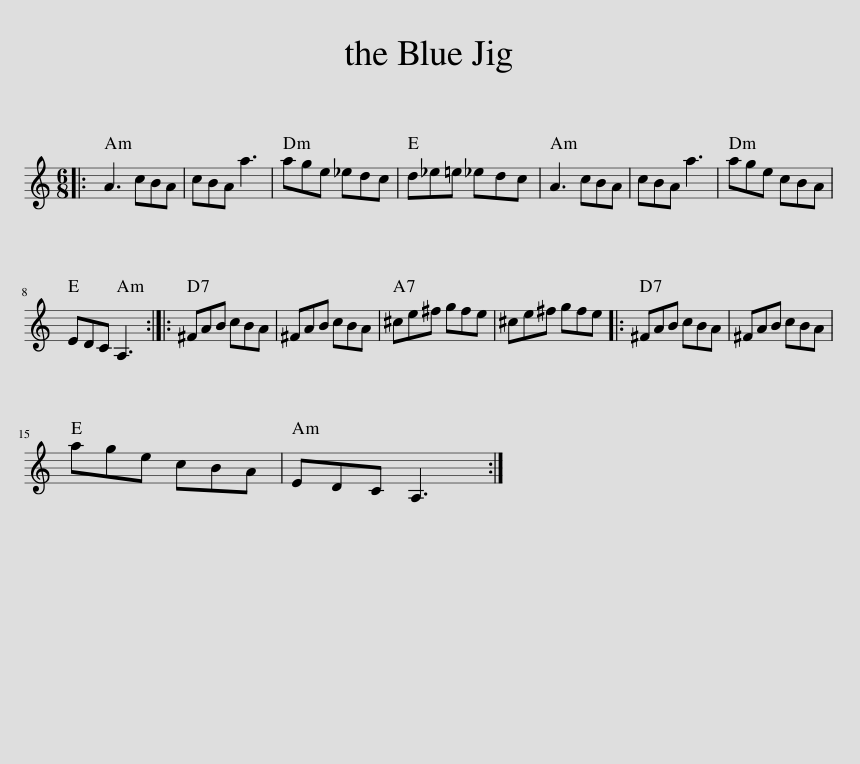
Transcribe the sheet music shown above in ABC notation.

X:1
L:1/8
M:6/8
I:linebreak $
K:C
V:1 treble
V:1
|: A3 cBA | cBA a3 | age _edc | d_e=e _edc | A3 cBA | %5
 cBA a3 | age cBA |$ EDC A,3 :: ^FAB cBA | ^FAB cBA | %10
 ^ce^f gfe | ^ce^f gfe |: ^FAB cBA | ^FAB cBA |$ age cBA | %15
 EDC A,3 :| %16
